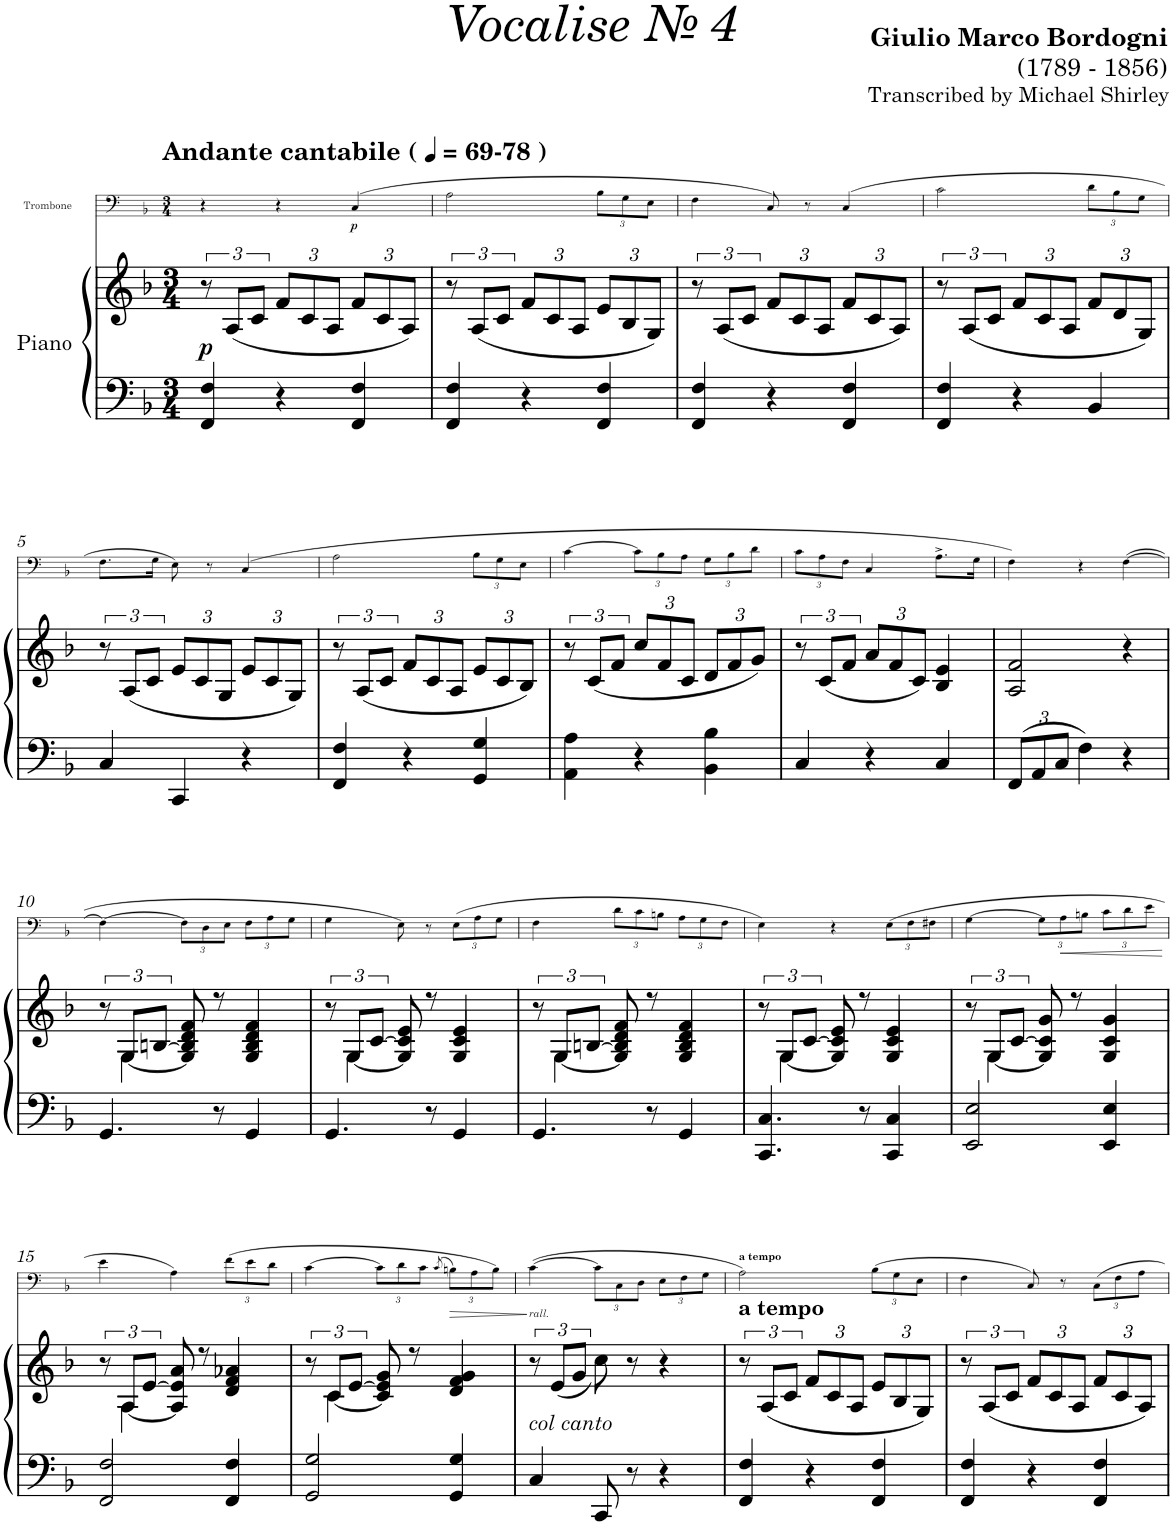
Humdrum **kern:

**kern	**kern	**dynam	**kern	**dynam
*part2	*part2	*part2	*part1	*part1
*staff3	*staff2	*staff2/3	*staff1	*staff1
*I"Piano	*	*	*I"Trombone	*
*I'Pno	*	*	*I'Trb	*
*	*	*	*stria5	*
*clefF4	*clefG2	*	*clefF4	*
*k[b-]	*k[b-]	*	*k[b-]	*
*M3/4	*M3/4	*	*M3/4	*
*MM69	*MM69	*	*MM69	*
=1	=1	=1	=1	=1
!	!	!	!LO:TX:a:B:t=Andante cantabile (	!
!	!	!	!LO:TX:a:B:t=-78 )	!
!	!	!LO:DY:b	!	!
4FF/ 4F/	12r	p	4r	.
.	(12A/L	.	.	.
.	12c/J	.	.	.
*	*Xbrackettup	*	*	*
4r	12f/L	.	4r	.
.	12c/	.	.	.
.	12A/J	.	.	.
!	!	!	!	!LO:DY:b
4FF/ 4F/	12f/L	.	(4C/	p
.	12c/	.	.	.
.	12A/J)	.	.	.
=2	=2	=2	=2	=2
*	*brackettup	*	*	*
4FF/ 4F/	12r	.	2A\	.
.	(12A/L	.	.	.
.	12c/J	.	.	.
*	*Xbrackettup	*	*	*
4r	12f/L	.	.	.
.	12c/	.	.	.
.	12A/J	.	.	.
*	*	*	*Xbrackettup	*
4FF/ 4F/	12e/L	.	12B-\L	.
.	12B-/	.	12G\	.
.	12G/J)	.	12E\J	.
=3	=3	=3	=3	=3
*	*brackettup	*	*	*
4FF/ 4F/	12r	.	4F\	.
.	(12A/L	.	.	.
.	12c/J	.	.	.
*	*Xbrackettup	*	*	*
4r	12f/L	.	8C/)	.
.	12c/	.	.	.
.	.	.	8r	.
.	12A/J	.	.	.
4FF/ 4F/	12f/L	.	(4C/	.
.	12c/	.	.	.
.	12A/J)	.	.	.
=4	=4	=4	=4	=4
*	*brackettup	*	*	*
4FF/ 4F/	12r	.	2c\	.
.	(12A/L	.	.	.
.	12c/J	.	.	.
*	*Xbrackettup	*	*	*
4r	12f/L	.	.	.
.	12c/	.	.	.
.	12A/J	.	.	.
4BB-/	12f/L	.	12d\L	.
.	12d/	.	12B-\	.
.	12G/J)	.	12G\J	.
!!LO:LB:g=z
=5	=5	=5	=5	=5
*	*brackettup	*	*	*
4C/	12r	.	8.F\L	.
.	(12A/L	.	.	.
.	12c/J	.	.	.
.	.	.	16G\Jk	.
*	*Xbrackettup	*	*	*
4CC/	12e/L	.	8E\)	.
.	12c/	.	.	.
.	.	.	8r	.
.	12G/J	.	.	.
4r	12e/L	.	(4C/	.
.	12c/	.	.	.
.	12G/J)	.	.	.
=6	=6	=6	=6	=6
*	*brackettup	*	*	*
4FF/ 4F/	12r	.	2A\	.
.	(12A/L	.	.	.
.	12c/J	.	.	.
*	*Xbrackettup	*	*	*
4r	12f/L	.	.	.
.	12c/	.	.	.
.	12A/J	.	.	.
4GG/ 4G/	12e/L	.	12B-\L	.
.	12c/	.	12G\	.
.	12B-/J)	.	12E\J	.
=7	=7	=7	=7	=7
*	*brackettup	*	*	*
4AA\ 4A\	12r	.	[4c\	.
.	(12c/L	.	.	.
.	12f/J	.	.	.
*	*Xbrackettup	*	*	*
4r	12cc/L	.	12c\L]	.
.	12f/	.	12B-\	.
.	12c/J	.	12A\J	.
4BB-\ 4B-\	12d/L	.	12G\L	.
.	12f/	.	12B-\	.
.	12g/J)	.	12d\J	.
=8	=8	=8	=8	=8
*	*brackettup	*	*	*
4C/	12r	.	12c\L	.
.	(12c/L	.	12A\	.
.	12f/J	.	12F\J	.
*	*Xbrackettup	*	*	*
4r	12a/L	.	4C/	.
.	12f/	.	.	.
.	12c/J)	.	.	.
4C/	4B-/ 4e/	.	8.A^\L	.
.	.	.	16G\Jk	.
=9	=9	=9	=9	=9
*Xbrackettup	*	*	*	*
12FF/L	2A/ 2f/	.	4F\)	.
12AA/	.	.	.	.
12C/J	.	.	.	.
4F\	.	.	4r	.
4r	4r	.	([4F\	.
!!LO:LB:g=z
=10	=10	=10	=10	=10
*	*brackettup	*	*	*
*	*^	*	*	*
4.GG/	12r	12ryy	.	4F\_	.
.	12G/L	[6G\	.	.	.
.	[12Bn/J	.	.	.	.
.	8B/] 8d/ 8f/	4G/]	.	12F\L]	.
.	.	.	.	12D\	.
8r	8r	.	.	.	.
.	.	.	.	12E\J	.
4GG/	4B/ 4d/ 4f/	4G/	.	12F\L	.
.	.	.	.	12A\	.
.	.	.	.	12G\J	.
=11	=11	=11	=11	=11	=11
4.GG/	12r	12ryy	.	4G\	.
.	12G/L	[6G\	.	.	.
.	[12c/J	.	.	.	.
.	8c/] 8e/	4G/]	.	8E\)	.
8r	8r	.	.	8r	.
4GG/	4c/ 4e/	4G/	.	(12E\L	.
.	.	.	.	12A\	.
.	.	.	.	12G\J	.
=12	=12	=12	=12	=12	=12
4.GG/	12r	12ryy	.	4F\	.
.	12G/L	[6G\	.	.	.
.	[12Bn/J	.	.	.	.
.	8B/] 8d/ 8f/	4G/]	.	12d\L	.
.	.	.	.	12c\	.
8r	8r	.	.	.	.
.	.	.	.	12Bn\J	.
4GG/	4B/ 4d/ 4f/	4G/	.	12A\L	.
.	.	.	.	12G\	.
.	.	.	.	12F\J	.
=13	=13	=13	=13	=13	=13
4.CC/ 4.C/	12r	12ryy	.	4E\)	.
.	12G/L	[6G\	.	.	.
.	[12c/J	.	.	.	.
.	8c/] 8e/	4G/]	.	4r	.
8r	8r	.	.	.	.
4CC/ 4C/	4c/ 4e/	4G/	.	(12E\L	.
.	.	.	.	12F\	.
.	.	.	.	12F#X\J	.
=14	=14	=14	=14	=14	=14
2EE/ 2E/	12r	12ryy	.	[4G\	.
.	12G/L	[6G\	.	.	.
.	[12c/J	.	.	.	.
.	8c/] 8g/	4G/]	.	12G\L]	.
!	!	!	!	!	!LO:HP:b
.	.	.	.	12A\	<
.	8r	.	.	.	.
.	.	.	.	12Bn\J	.
4EE/ 4E/	4c/ 4g/	4G/	.	12c\L	.
.	.	.	.	12d\	.
.	.	.	.	12e\J	.
*	*v	*v	*	*	*
.	.	.	.	[
!!LO:LB:g=z
=15	=15	=15	=15	=15
*	*^	*	*	*
2FF/ 2F/	12r	12ryy	.	4e\	.
.	12A/L	[6A\	.	.	.
.	[12e/J	.	.	.	.
.	8e/] 8a/	4A/]	.	4A\)	.
.	8r	.	.	.	.
4FF/ 4F/	4f/ 4a-X/	4d/	.	(12f\L	.
.	.	.	.	12e\	.
.	.	.	.	12d\J	.
=16	=16	=16	=16	=16	=16
2GG/ 2G/	12r	12ryy	.	[4c\	.
.	12c/L	[6c\	.	.	.
.	[12e/J	.	.	.	.
.	8e/] 8g/	4c/]	.	12c\L]	.
.	.	.	.	12d\	.
.	8r	.	.	.	.
.	.	.	.	12c\J	.
.	.	.	.	(>8qc/	.
4GG/ 4G/	4f/ 4g/	4d/	.	12Bn\L)	.
.	.	.	.	12A\	.
.	.	.	.	12B\J)	.
=17	=17	=17	=17	=17	=17
!	!	!	!	!LO:TX:b:i:t=rall.	!
!	!LO:TX:b:i:t=col canto	!	!	!	!
4C/	12r	2ryy	.	([4c\	.
.	(<12e/L	.	.	.	.
.	12g/J	.	.	.	.
8CC/	8cc\)	.	.	12c\L]	.
.	.	.	.	12C\	.
8r	8r	.	.	.	.
.	.	.	.	12D\J	.
4r	4r	4ryy	.	12E\L	.
.	.	.	.	12F\	.
.	.	.	.	12G\J	.
*	*v	*v	*	*	*
=18	=18	=18	=18	=18
!	!	!	!LO:TX:a:B:t=a tempo	!
!	!LO:TX:a:B:t=a tempo	!	!	!
4FF/ 4F/	12r	.	2A\)	.
.	(12A/L	.	.	.
.	12c/J	.	.	.
*	*Xbrackettup	*	*	*
4r	12f/L	.	.	.
.	12c/	.	.	.
.	12A/J	.	.	.
4FF/ 4F/	12e/L	.	(12B-\L	.
.	12B-/	.	12G\	.
.	12G/J)	.	12E\J	.
=19	=19	=19	=19	=19
*	*brackettup	*	*	*
4FF/ 4F/	12r	.	4F\	.
.	(12A/L	.	.	.
.	12c/J	.	.	.
*	*Xbrackettup	*	*	*
4r	12f/L	.	8C/)	.
.	12c/	.	.	.
.	.	.	8r	.
.	12A/J	.	.	.
4FF/ 4F/	12f/L	.	12C\L	.
.	12c/	.	12F\	.
.	12A/J)	.	12A\J	.
=	=	=	=	=
*-	*-	*-	*-	*-
